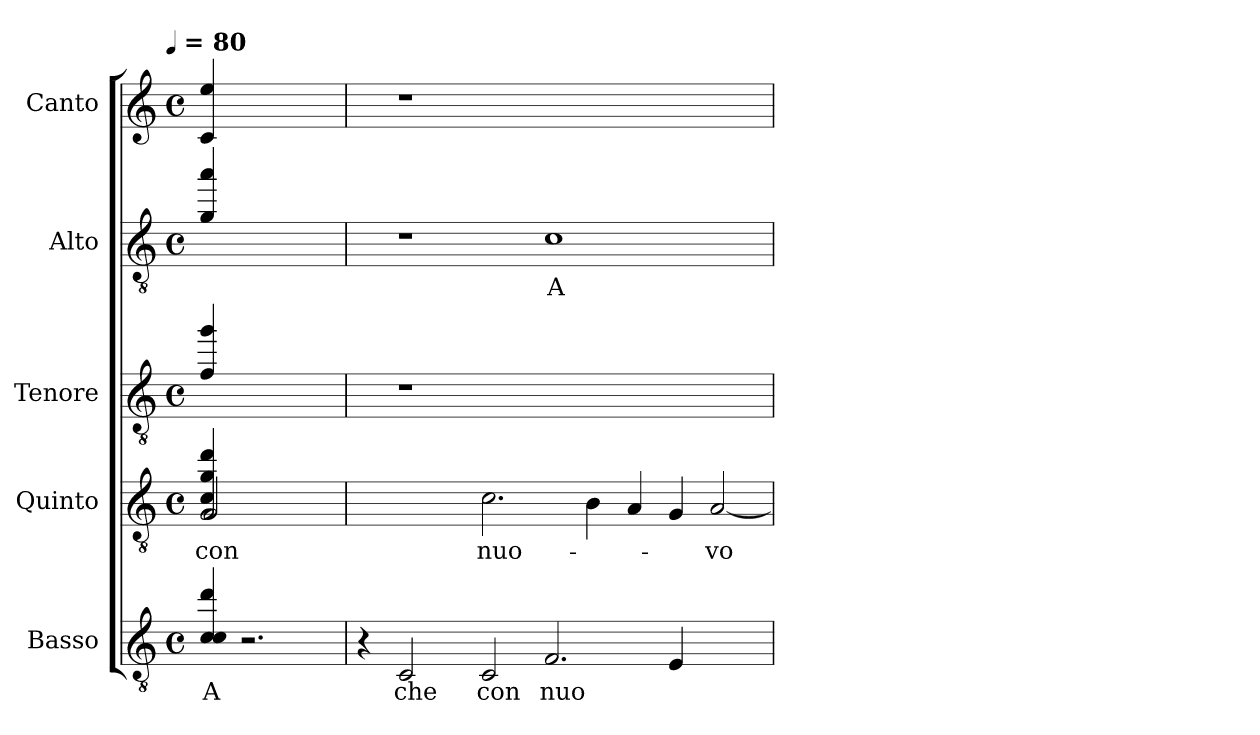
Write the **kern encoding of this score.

**kern	**text	**kern	**text	**kern	**kern	**text	**kern
*part5	*part5	*part4	*part4	*part3	*part2	*part2	*part1
*staff5	*staff5	*staff4	*staff4	*staff3	*staff2	*staff2	*staff1
*I"Basso	*	*I"Quinto	*	*I"Tenore	*I"Alto	*	*I"Canto
*I'B	*	*	*	*I'T	*I'A	*	*
*clefGv2	*	*clefGv2	*	*clefGv2	*clefGv2	*	*clefG2
!!LO:TX:omd:t=[quarter] = 80
*M4/4	*	*M4/4	*	*M4/4	*M4/4	*	*M4/4
*met(c)	*	*met(c)	*	*met(c)	*met(c)	*	*met(c)
*MM80	*	*MM80	*	*MM80	*MM80	*	*MM80
=1	=1	=1	=1	=1	=1	=1	=1
!	!LO:LY:b	!	!LO:LY:b	!	!	!	!
*	*	*^	*	*	*	*	*
!	!	!	!	!LO:LY:b	!	!	!	!
*	*	*	*^	*	*	*	*	*
!	!	!	!	!	!LO:LY:b	!	!	!	!
4c/ 4c/ 4dd/	A	4c/ 4g/ 4dd/	2G/	2G/	con	4f/ 4gg/	4g/ 4aa/	.	4c/ 4ee/
2.r	.	2.ryy	.	.	.	2.ryy	2.ryy	.	2.ryy
.	.	.	2ryy	2ryy	.	.	.	.	.
*	*	*v	*v	*v	*	*	*	*	*
=2	=2	=2	=2	=2	=2	=2	=2
4r	.	4ryy	.	4ryy	4ryy	.	4ryy
!	!LO:LY:b	!	!	!	!	!	!
2C/	che	4ryy	.	1r	1r	.	1r
.	.	4ryy	.	.	.	.	.
!	!LO:LY:b	!	!LO:LY:b	!	!	!	!
2C/	con	2.c\	nuo-	.	.	.	.
!	!LO:LY:b	!	!	!	!	!LO:LY:b	!
2.F/	nuo	.	.	1ryy	1c	A	1ryy
.	.	4B\	.	.	.	.	.
.	.	4A/	.	.	.	.	.
4E/	.	4G/	.	.	.	.	.
!	!	!	!LO:LY:b	!	!	!	!
2ryy	.	[2A/	-vo	2ryy	2ryy	.	2ryy
=	=	=	=	=	=	=	=
*-	*-	*-	*-	*-	*-	*-	*-
